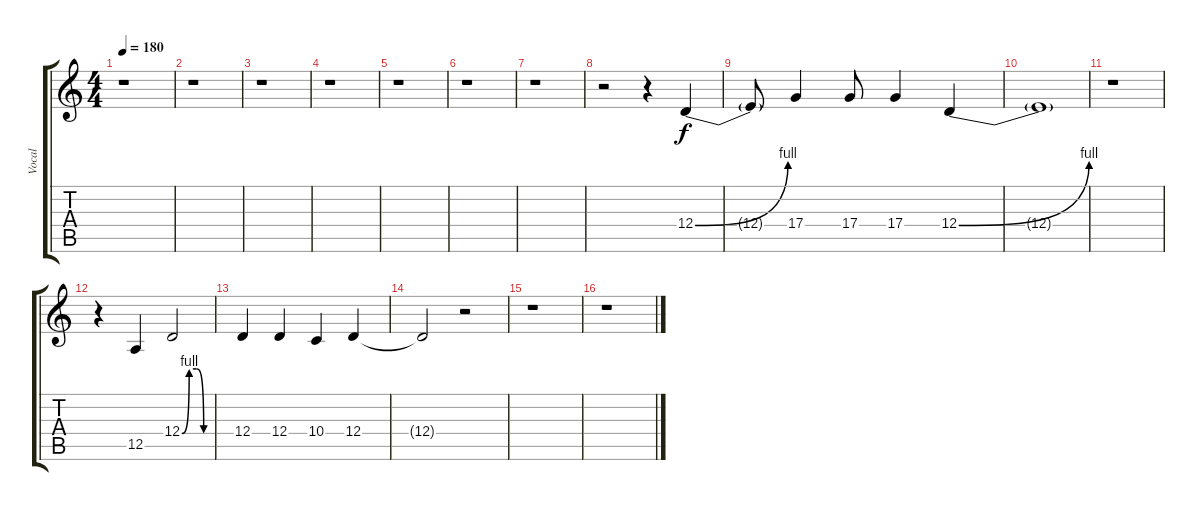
\track ("Vocal" "Vocal") {instrument lead2sawtooth}
\staff {score tabs}
\tuning (E4 B3 G3 D3 A2 E2) {hide}
\ts (4 4)
\tempo 180
\clef g2
\ks c
r.1{dy f} |
r.1 |
r.1 |
r.1 |
r.1 |
r.1 |
r.1 |
r.2 r.4 12.4{be (bend 0 0 60 4)}.4 |
12.4{t}.8 17.4.4 17.4.8 17.4.4 12.4{be (bend 0 0 60 4)}.4 |
12.4{t}.1 |
r.1 |
r.4 12.5.4 12.4{be (custom 0 0 15 4 30 4 45 0 60 0)}.2 |
12.4.4 12.4.4 10.4.4 12.4.4 |
12.4{t}.2 r.2 |
r.1 |
r.1
